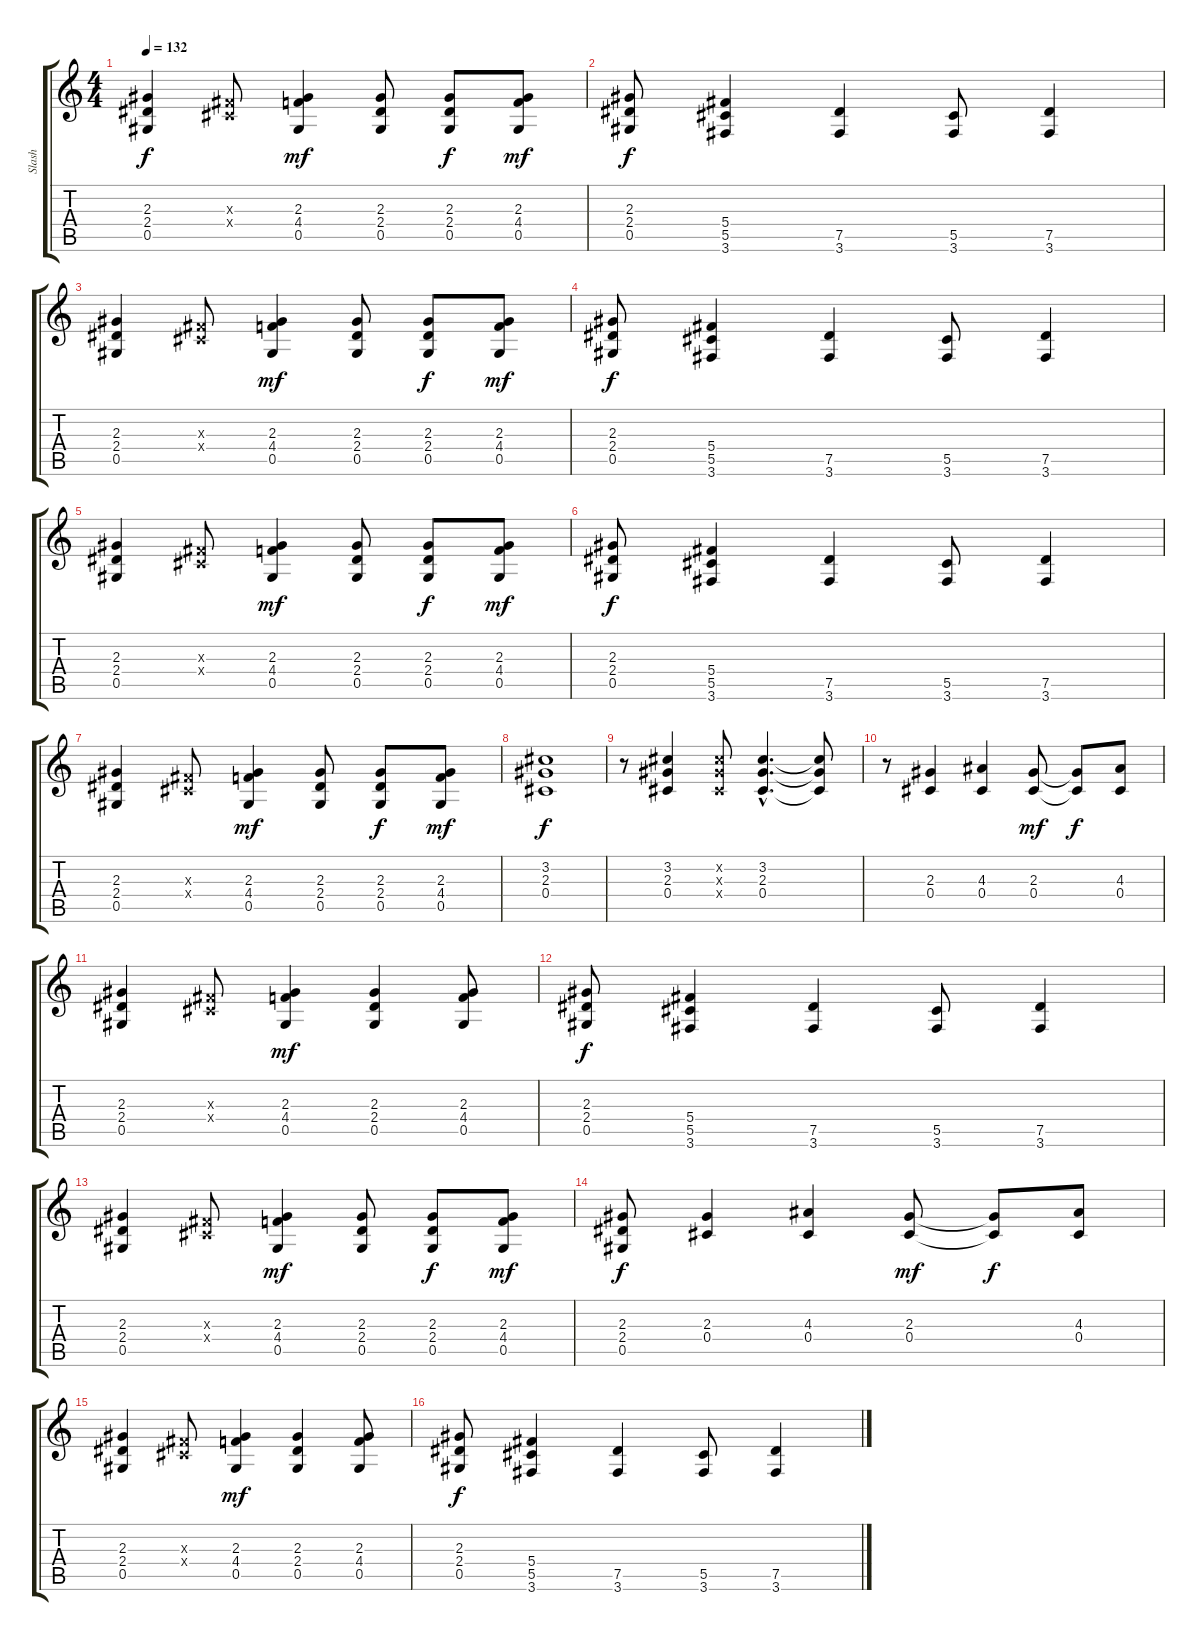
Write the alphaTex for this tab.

\track ("Slash" "Slash") {instrument distortionguitar}
\staff {score tabs}
\tuning (Eb4 Bb3 Gb3 Db3 Ab2 Eb2) {hide}
\ts (4 4)
\tempo 132
\clef g2
\ks c
(2.3 2.4 0.5).4{dy f} (0.3{x} 0.4{x}).8 (2.3 4.4 0.5).4{dy mf} (2.3 2.4 0.5).8 (2.3 2.4 0.5).8{dy f} (2.3 4.4 0.5).8{dy mf} |
(2.3 2.4 0.5).8{dy f} (5.4 5.5 3.6).4 (7.5 3.6).4 (5.5 3.6).8 (7.5 3.6).4 |
(2.3 2.4 0.5).4 (0.3{x} 0.4{x}).8 (2.3 4.4 0.5).4{dy mf} (2.3 2.4 0.5).8 (2.3 2.4 0.5).8{dy f} (2.3 4.4 0.5).8{dy mf} |
(2.3 2.4 0.5).8{dy f} (5.4 5.5 3.6).4 (7.5 3.6).4 (5.5 3.6).8 (7.5 3.6).4 |
(2.3 2.4 0.5).4 (0.3{x} 0.4{x}).8 (2.3 4.4 0.5).4{dy mf} (2.3 2.4 0.5).8 (2.3 2.4 0.5).8{dy f} (2.3 4.4 0.5).8{dy mf} |
(2.3 2.4 0.5).8{dy f} (5.4 5.5 3.6).4 (7.5 3.6).4 (5.5 3.6).8 (7.5 3.6).4 |
(2.3 2.4 0.5).4 (0.3{x} 0.4{x}).8 (2.3 4.4 0.5).4{dy mf} (2.3 2.4 0.5).8 (2.3 2.4 0.5).8{dy f} (2.3 4.4 0.5).8{dy mf} |
(3.2 2.3 0.4).1{dy f} |
r.8 (3.2 2.3 0.4).4 (3.2{x} 2.3{x} 0.4{x}).8 (3.2{hac} 2.3{hac} 0.4{hac}).4{d} (3.2{t} 2.3{t} 0.4{t}).8 |
r.8 (2.3 0.4).4 (4.3 0.4).4 (2.3 0.4).8{dy mf} (2.3{t} 0.4{t}).8{dy f} (4.3 0.4).8 |
(2.3 2.4 0.5).4 (0.3{x} 0.4{x}).8 (2.3 4.4 0.5).4{dy mf} (2.3 2.4 0.5).4 (2.3 4.4 0.5).8 |
(2.3 2.4 0.5).8{dy f} (5.4 5.5 3.6).4 (7.5 3.6).4 (5.5 3.6).8 (7.5 3.6).4 |
(2.3 2.4 0.5).4 (0.3{x} 0.4{x}).8 (2.3 4.4 0.5).4{dy mf} (2.3 2.4 0.5).8 (2.3 2.4 0.5).8{dy f} (2.3 4.4 0.5).8{dy mf} |
(2.3 2.4 0.5).8{dy f} (2.3 0.4).4 (4.3 0.4).4 (2.3 0.4).8{dy mf} (2.3{t} 0.4{t}).8{dy f} (4.3 0.4).8 |
(2.3 2.4 0.5).4 (0.3{x} 0.4{x}).8 (2.3 4.4 0.5).4{dy mf} (2.3 2.4 0.5).4 (2.3 4.4 0.5).8 |
(2.3 2.4 0.5).8{dy f} (5.4 5.5 3.6).4 (7.5 3.6).4 (5.5 3.6).8 (7.5 3.6).4
